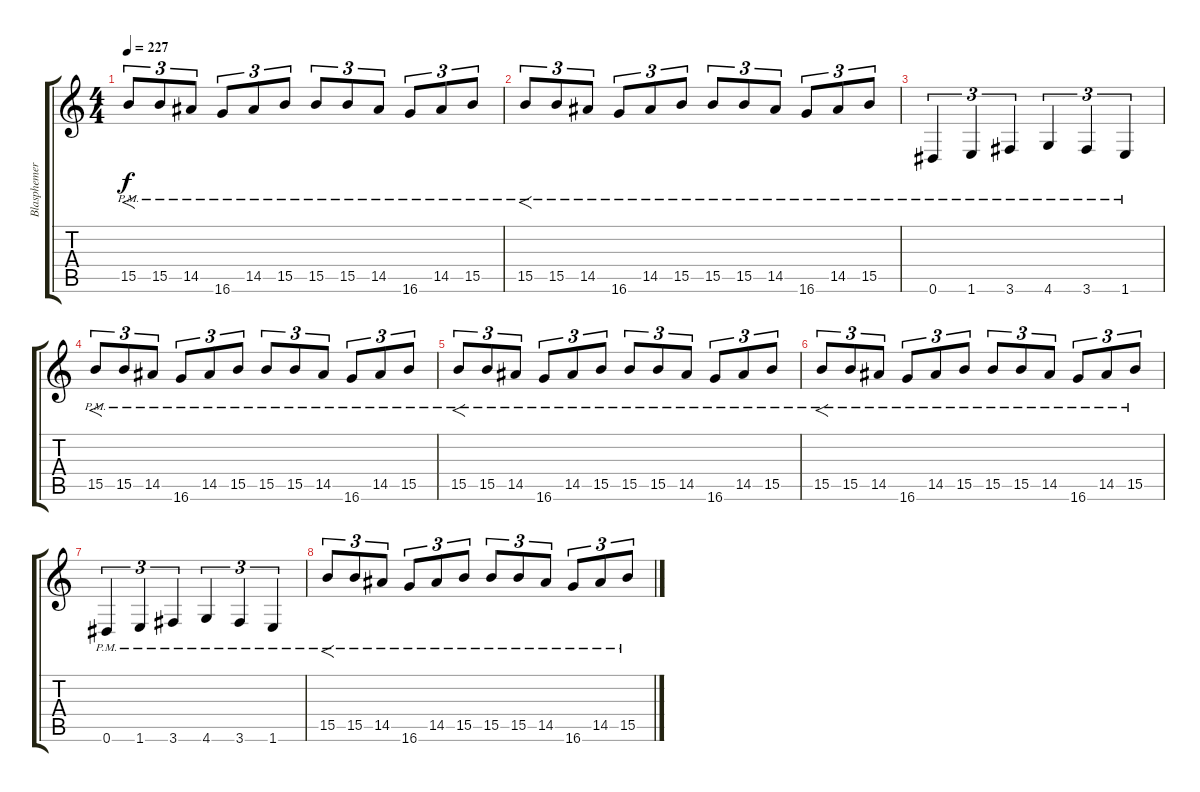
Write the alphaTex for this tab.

\track ("Blasphemer - ADD SOLO, please.Bars 68-75" "Blasphemer") {instrument overdrivenguitar}
\staff {score tabs}
\tuning (Eb4 Bb3 Gb3 Db3 Ab2 Eb2) {hide}
\ts (4 4)
\tempo 227
\clef g2
\ks c
15.5{pm}.8{f tu (3 2) dy f} 15.5{pm}.8{tu (3 2)} 14.5{pm}.8{tu (3 2)} 16.6{pm}.8{tu (3 2)} 14.5{pm}.8{tu (3 2)} 15.5{pm}.8{tu (3 2)} 15.5{pm}.8{tu (3 2)} 15.5{pm}.8{tu (3 2)} 14.5{pm}.8{tu (3 2)} 16.6{pm}.8{tu (3 2)} 14.5{pm}.8{tu (3 2)} 15.5{pm}.8{tu (3 2)} |
15.5{pm}.8{f tu (3 2)} 15.5{pm}.8{tu (3 2)} 14.5{pm}.8{tu (3 2)} 16.6{pm}.8{tu (3 2)} 14.5{pm}.8{tu (3 2)} 15.5{pm}.8{tu (3 2)} 15.5{pm}.8{tu (3 2)} 15.5{pm}.8{tu (3 2)} 14.5{pm}.8{tu (3 2)} 16.6{pm}.8{tu (3 2)} 14.5{pm}.8{tu (3 2)} 15.5{pm}.8{tu (3 2)} |
0.6{pm}.4{tu (3 2)} 1.6{pm}.4{tu (3 2)} 3.6{pm}.4{tu (3 2)} 4.6{pm}.4{tu (3 2)} 3.6{pm}.4{tu (3 2)} 1.6{pm}.4{tu (3 2)} |
15.5{pm}.8{f tu (3 2)} 15.5{pm}.8{tu (3 2)} 14.5{pm}.8{tu (3 2)} 16.6{pm}.8{tu (3 2)} 14.5{pm}.8{tu (3 2)} 15.5{pm}.8{tu (3 2)} 15.5{pm}.8{tu (3 2)} 15.5{pm}.8{tu (3 2)} 14.5{pm}.8{tu (3 2)} 16.6{pm}.8{tu (3 2)} 14.5{pm}.8{tu (3 2)} 15.5{pm}.8{tu (3 2)} |
15.5{pm}.8{f tu (3 2)} 15.5{pm}.8{tu (3 2)} 14.5{pm}.8{tu (3 2)} 16.6{pm}.8{tu (3 2)} 14.5{pm}.8{tu (3 2)} 15.5{pm}.8{tu (3 2)} 15.5{pm}.8{tu (3 2)} 15.5{pm}.8{tu (3 2)} 14.5{pm}.8{tu (3 2)} 16.6{pm}.8{tu (3 2)} 14.5{pm}.8{tu (3 2)} 15.5{pm}.8{tu (3 2)} |
15.5{pm}.8{f tu (3 2)} 15.5{pm}.8{tu (3 2)} 14.5{pm}.8{tu (3 2)} 16.6{pm}.8{tu (3 2)} 14.5{pm}.8{tu (3 2)} 15.5{pm}.8{tu (3 2)} 15.5{pm}.8{tu (3 2)} 15.5{pm}.8{tu (3 2)} 14.5{pm}.8{tu (3 2)} 16.6{pm}.8{tu (3 2)} 14.5{pm}.8{tu (3 2)} 15.5{pm}.8{tu (3 2)} |
0.6{pm}.4{tu (3 2)} 1.6{pm}.4{tu (3 2)} 3.6{pm}.4{tu (3 2)} 4.6{pm}.4{tu (3 2)} 3.6{pm}.4{tu (3 2)} 1.6{pm}.4{tu (3 2)} |
15.5{pm}.8{f tu (3 2)} 15.5{pm}.8{tu (3 2)} 14.5{pm}.8{tu (3 2)} 16.6{pm}.8{tu (3 2)} 14.5{pm}.8{tu (3 2)} 15.5{pm}.8{tu (3 2)} 15.5{pm}.8{tu (3 2)} 15.5{pm}.8{tu (3 2)} 14.5{pm}.8{tu (3 2)} 16.6{pm}.8{tu (3 2)} 14.5{pm}.8{tu (3 2)} 15.5{pm}.8{tu (3 2)}
